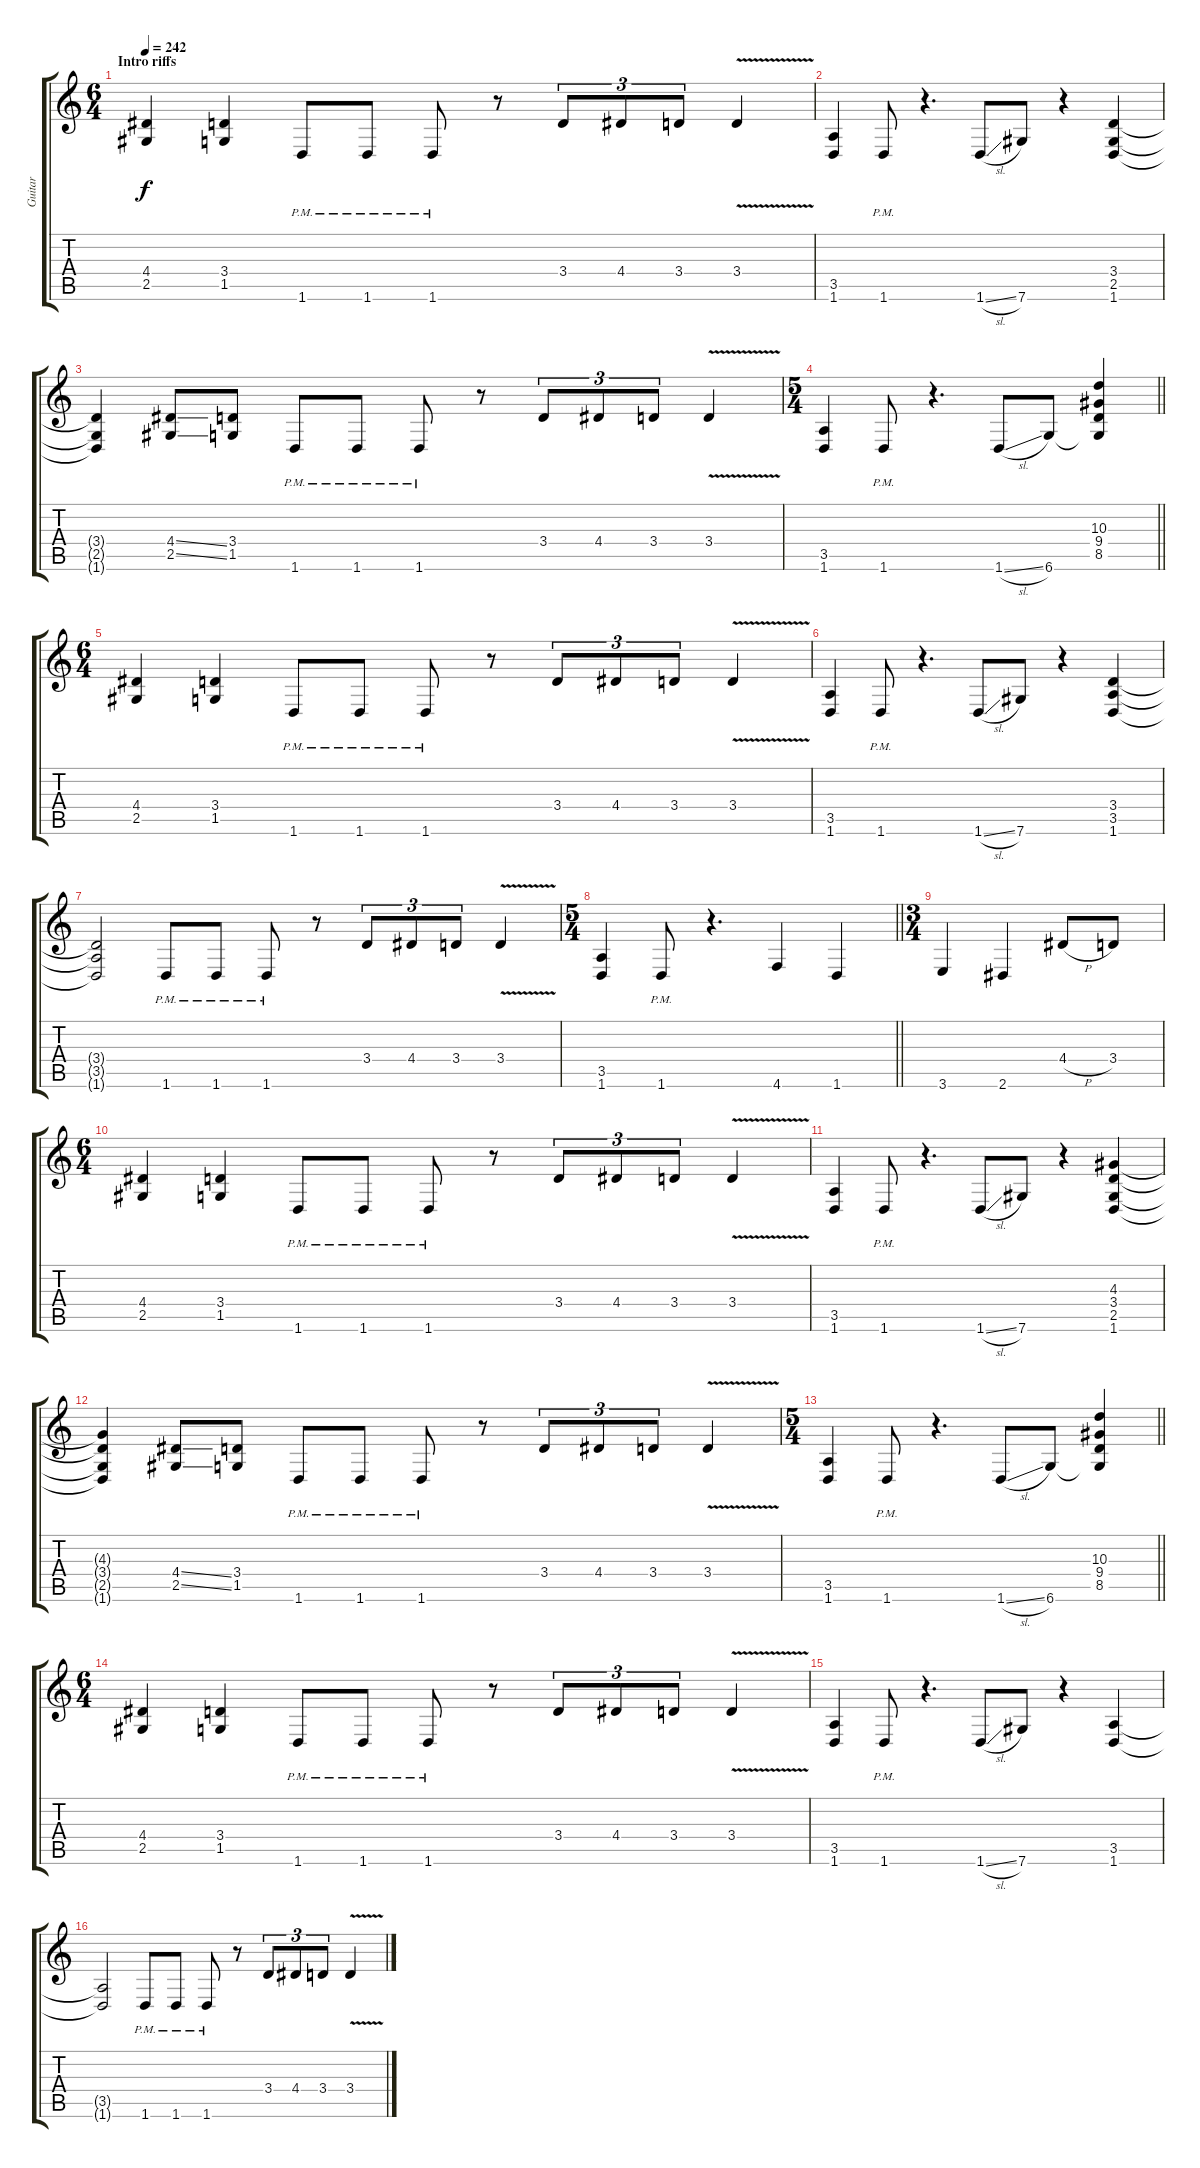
\track ("Guitar" "Guitar") {instrument distortionguitar}
\staff {score tabs}
\tuning (Db4 Ab3 E3 B2 Gb2 Db2) {hide}
\ts (6 4)
\section ("" "Intro riffs")
\tempo 242
\clef g2
\ks c
(4.4 2.5).4{dy f} (3.4 1.5).4 1.6{pm}.8 1.6{pm}.8 1.6{pm}.8 r.8 3.4.8{tu (3 2)} 4.4.8{tu (3 2)} 3.4.8{tu (3 2)} 3.4{v}.4 |
(3.5 1.6).4 1.6{pm}.8 r.4{d} 1.6{sl}.8 7.6.8 r.4 (3.4 2.5 1.6).4 |
(3.4{t} 2.5{t} 1.6{t}).4 (4.4{ss} 2.5{ss}).8 (3.4 1.5).8 1.6{pm}.8 1.6{pm}.8 1.6{pm}.8 r.8 3.4.8{tu (3 2)} 4.4.8{tu (3 2)} 3.4.8{tu (3 2)} 3.4{v}.4 |
\ts (5 4)
\barLineRight lightlight
(3.5 1.6).4 1.6{pm}.8 r.4{d} 1.6{sl}.8 6.6.8 (10.3 9.4 8.5 6.6{t}).4 |
\ts (6 4)
(4.4 2.5).4 (3.4 1.5).4 1.6{pm}.8 1.6{pm}.8 1.6{pm}.8 r.8 3.4.8{tu (3 2)} 4.4.8{tu (3 2)} 3.4.8{tu (3 2)} 3.4{v}.4 |
(3.5 1.6).4 1.6{pm}.8 r.4{d} 1.6{sl}.8 7.6.8 r.4 (3.4 3.5 1.6).4 |
(3.4{t} 3.5{t} 1.6{t}).2 1.6{pm}.8 1.6{pm}.8 1.6{pm}.8 r.8 3.4.8{tu (3 2)} 4.4.8{tu (3 2)} 3.4.8{tu (3 2)} 3.4{v}.4 |
\ts (5 4)
\barLineRight lightlight
(3.5 1.6).4 1.6{pm}.8 r.4{d} 4.6.4 1.6.4 |
\ts (3 4)
3.6.4 2.6.4 4.4{h}.8 3.4.8 |
\ts (6 4)
(4.4 2.5).4 (3.4 1.5).4 1.6{pm}.8 1.6{pm}.8 1.6{pm}.8 r.8 3.4.8{tu (3 2)} 4.4.8{tu (3 2)} 3.4.8{tu (3 2)} 3.4{v}.4 |
(3.5 1.6).4 1.6{pm}.8 r.4{d} 1.6{sl}.8 7.6.8 r.4 (4.3 3.4 2.5 1.6).4 |
(4.3{t} 3.4{t} 2.5{t} 1.6{t}).4 (4.4{ss} 2.5{ss}).8 (3.4 1.5).8 1.6{pm}.8 1.6{pm}.8 1.6{pm}.8 r.8 3.4.8{tu (3 2)} 4.4.8{tu (3 2)} 3.4.8{tu (3 2)} 3.4{v}.4 |
\ts (5 4)
\barLineRight lightlight
(3.5 1.6).4 1.6{pm}.8 r.4{d} 1.6{sl}.8 6.6.8 (10.3 9.4 8.5 6.6{t}).4 |
\ts (6 4)
(4.4 2.5).4 (3.4 1.5).4 1.6{pm}.8 1.6{pm}.8 1.6{pm}.8 r.8 3.4.8{tu (3 2)} 4.4.8{tu (3 2)} 3.4.8{tu (3 2)} 3.4{v}.4 |
(3.5 1.6).4 1.6{pm}.8 r.4{d} 1.6{sl}.8 7.6.8 r.4 (3.5 1.6).4 |
(3.5{t} 1.6{t}).2 1.6{pm}.8 1.6{pm}.8 1.6{pm}.8 r.8 3.4.8{tu (3 2)} 4.4.8{tu (3 2)} 3.4.8{tu (3 2)} 3.4{v}.4
